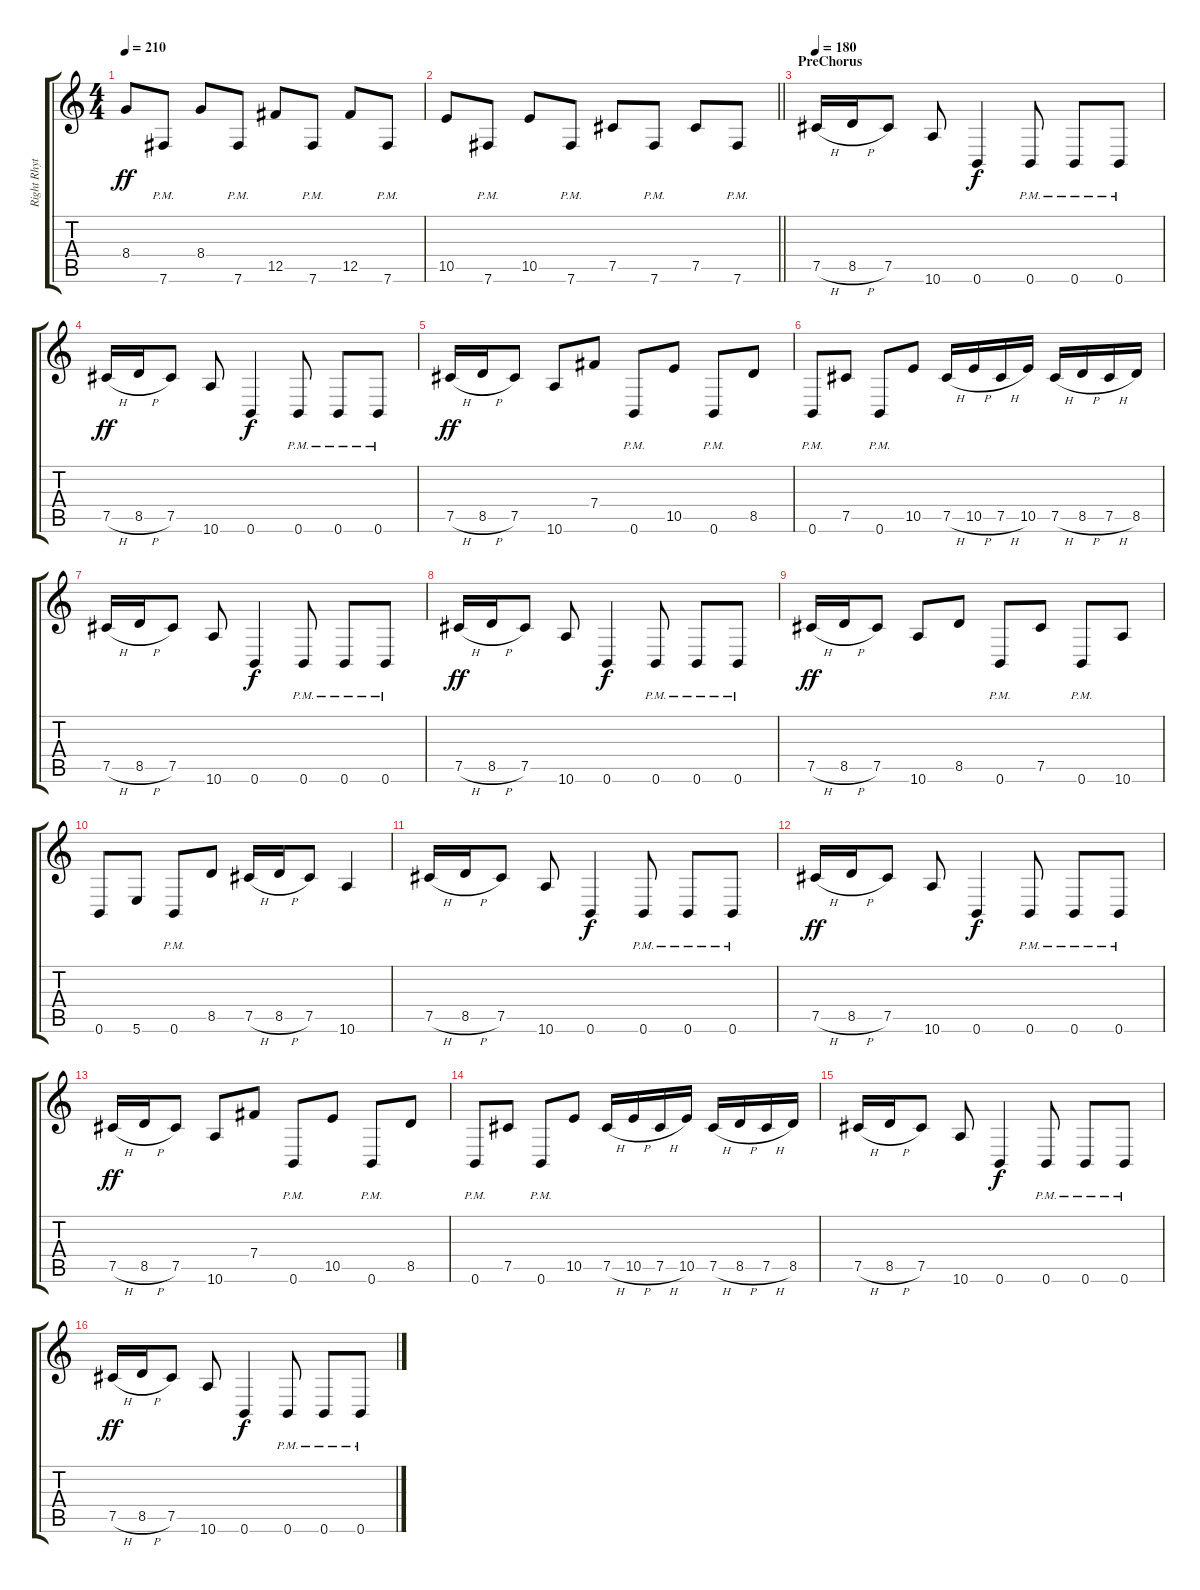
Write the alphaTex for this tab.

\track ("Right Rhythm Guitar" "Right Rhyt") {instrument distortionguitar}
\staff {score tabs}
\tuning (Db4 Ab3 E3 B2 Gb2 B1) {hide}
\ts (4 4)
\tempo 210
\clef g2
\ks c
8.4.8{dy ff} 7.6{pm}.8 8.4.8 7.6{pm}.8 12.5.8 7.6{pm}.8 12.5.8 7.6{pm}.8 |
\barLineRight lightlight
10.5.8 7.6{pm}.8 10.5.8 7.6{pm}.8 7.5.8 7.6{pm}.8 7.5.8 7.6{pm}.8 |
\section ("" "PreChorus")
\tempo 180
7.5{h}.16 8.5{h}.16 7.5.8 10.6.8 0.6.4{dy f} 0.6{pm}.8 0.6{pm}.8 0.6{pm}.8 |
7.5{h}.16{dy ff} 8.5{h}.16 7.5.8 10.6.8 0.6.4{dy f} 0.6{pm}.8 0.6{pm}.8 0.6{pm}.8 |
7.5{h}.16{dy ff} 8.5{h}.16 7.5.8 10.6.8 7.4.8 0.6{pm}.8 10.5.8 0.6{pm}.8 8.5.8 |
0.6{pm}.8 7.5.8 0.6{pm}.8 10.5.8 7.5{h}.16 10.5{h}.16 7.5{h}.16 10.5.16 7.5{h}.16 8.5{h}.16 7.5{h}.16 8.5.16 |
7.5{h}.16 8.5{h}.16 7.5.8 10.6.8 0.6.4{dy f} 0.6{pm}.8 0.6{pm}.8 0.6{pm}.8 |
7.5{h}.16{dy ff} 8.5{h}.16 7.5.8 10.6.8 0.6.4{dy f} 0.6{pm}.8 0.6{pm}.8 0.6{pm}.8 |
7.5{h}.16{dy ff} 8.5{h}.16 7.5.8 10.6.8 8.5.8 0.6{pm}.8 7.5.8 0.6{pm}.8 10.6.8 |
0.6.8 5.6.8 0.6{pm}.8 8.5.8 7.5{h}.16 8.5{h}.16 7.5.8 10.6.4 |
7.5{h}.16 8.5{h}.16 7.5.8 10.6.8 0.6.4{dy f} 0.6{pm}.8 0.6{pm}.8 0.6{pm}.8 |
7.5{h}.16{dy ff} 8.5{h}.16 7.5.8 10.6.8 0.6.4{dy f} 0.6{pm}.8 0.6{pm}.8 0.6{pm}.8 |
7.5{h}.16{dy ff} 8.5{h}.16 7.5.8 10.6.8 7.4.8 0.6{pm}.8 10.5.8 0.6{pm}.8 8.5.8 |
0.6{pm}.8 7.5.8 0.6{pm}.8 10.5.8 7.5{h}.16 10.5{h}.16 7.5{h}.16 10.5.16 7.5{h}.16 8.5{h}.16 7.5{h}.16 8.5.16 |
7.5{h}.16 8.5{h}.16 7.5.8 10.6.8 0.6.4{dy f} 0.6{pm}.8 0.6{pm}.8 0.6{pm}.8 |
7.5{h}.16{dy ff} 8.5{h}.16 7.5.8 10.6.8 0.6.4{dy f} 0.6{pm}.8 0.6{pm}.8 0.6{pm}.8
